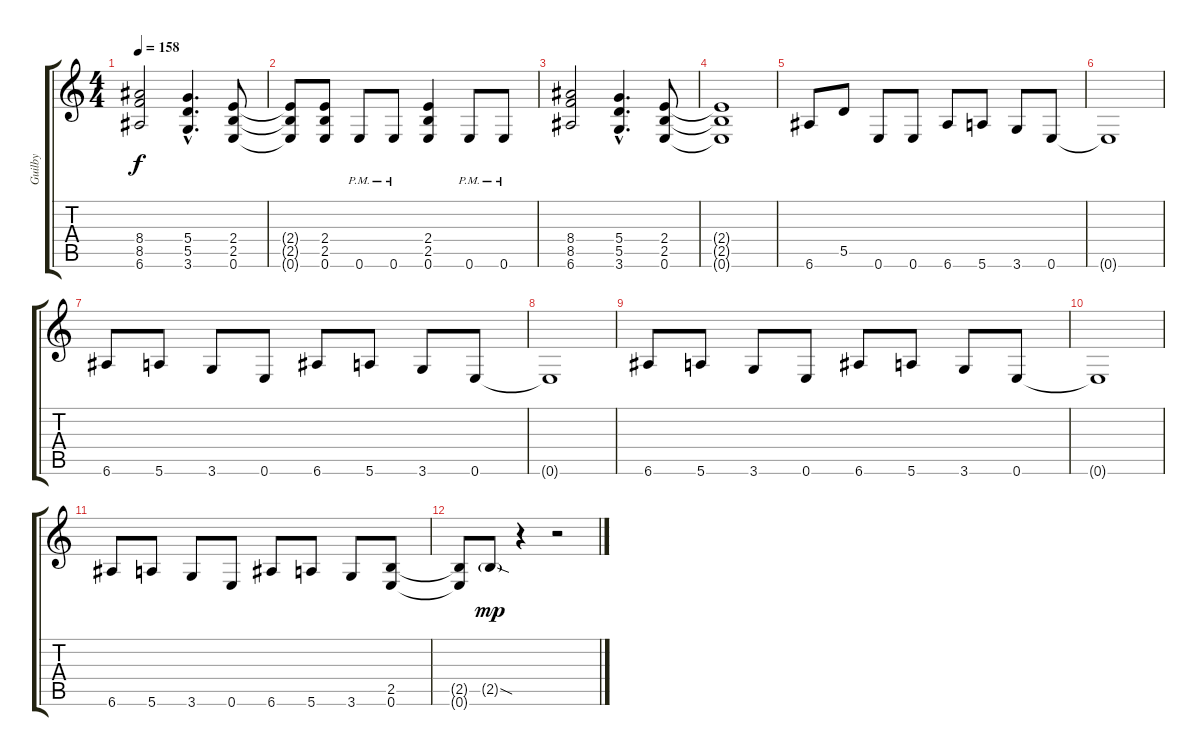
\track ("Guilby" "Guilby") {instrument overdrivenguitar}
\staff {score tabs}
\tuning (E4 B3 G3 D3 A2 E2) {hide}
\ts (4 4)
\tempo 158
\clef g2
\ks c
(8.4 8.5 6.6).2{dy f} (5.4{hac} 5.5{hac} 3.6{hac}).4{d} (2.4 2.5 0.6).8 |
(2.4{t} 2.5{t} 0.6{t}).8 (2.4 2.5 0.6).8 0.6{pm}.8 0.6{pm}.8 (2.4 2.5 0.6).4 0.6{pm}.8 0.6{pm}.8 |
(8.4 8.5 6.6).2 (5.4{hac} 5.5{hac} 3.6{hac}).4{d} (2.4 2.5 0.6).8 |
(2.4{t} 2.5{t} 0.6{t}).1 |
6.6.8 5.5.8 0.6.8 0.6.8 6.6.8 5.6.8 3.6.8 0.6.8 |
0.6{t}.1 |
6.6.8 5.6.8 3.6.8 0.6.8 6.6.8 5.6.8 3.6.8 0.6.8 |
0.6{t}.1 |
6.6.8 5.6.8 3.6.8 0.6.8 6.6.8 5.6.8 3.6.8 0.6.8 |
0.6{t}.1 |
6.6.8 5.6.8 3.6.8 0.6.8 6.6.8 5.6.8 3.6.8 (2.5 0.6).8 |
(2.5{t} 0.6{t}).8 2.5{sod g}.8{dy mp} r.4 r.2
